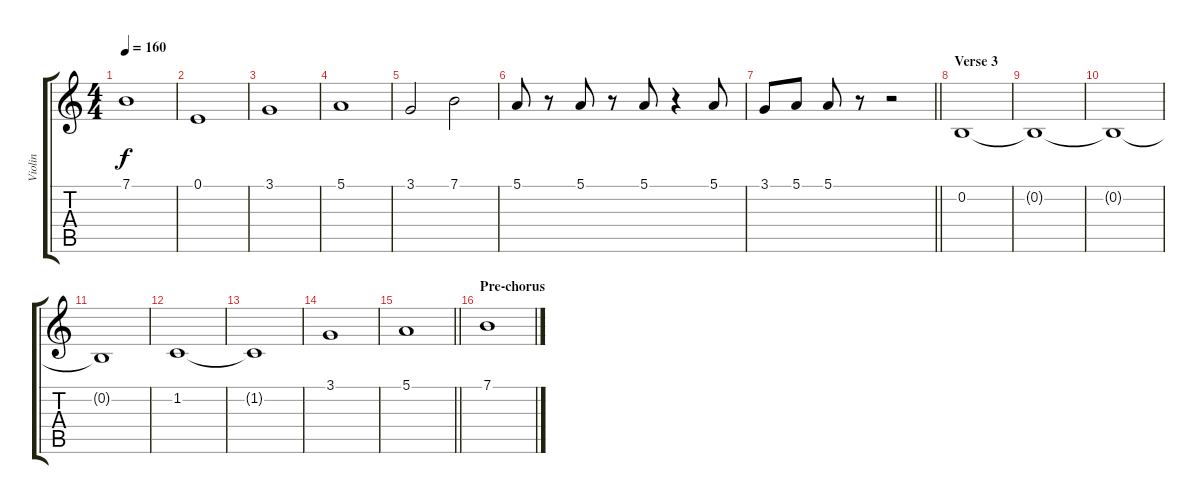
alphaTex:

\track ("Violin" "Violin") {instrument violin}
\staff {score tabs}
\tuning (E4 B3 G3 D3 A2 E2) {hide}
\ts (4 4)
\tempo 160
\clef g2
\ks c
7.1.1{dy f} |
0.1.1 |
3.1.1 |
5.1.1 |
3.1.2 7.1.2 |
5.1.8 r.8 5.1.8 r.8 5.1.8 r.4 5.1.8 |
\barLineRight lightlight
3.1.8 5.1.8 5.1.8 r.8 r.2 |
\section ("" "Verse 3")
0.2.1 |
0.2{t}.1 |
0.2{t}.1 |
0.2{t}.1 |
1.2.1 |
1.2{t}.1 |
3.1.1 |
\barLineRight lightlight
5.1.1 |
\section ("" "Pre-chorus")
7.1.1
